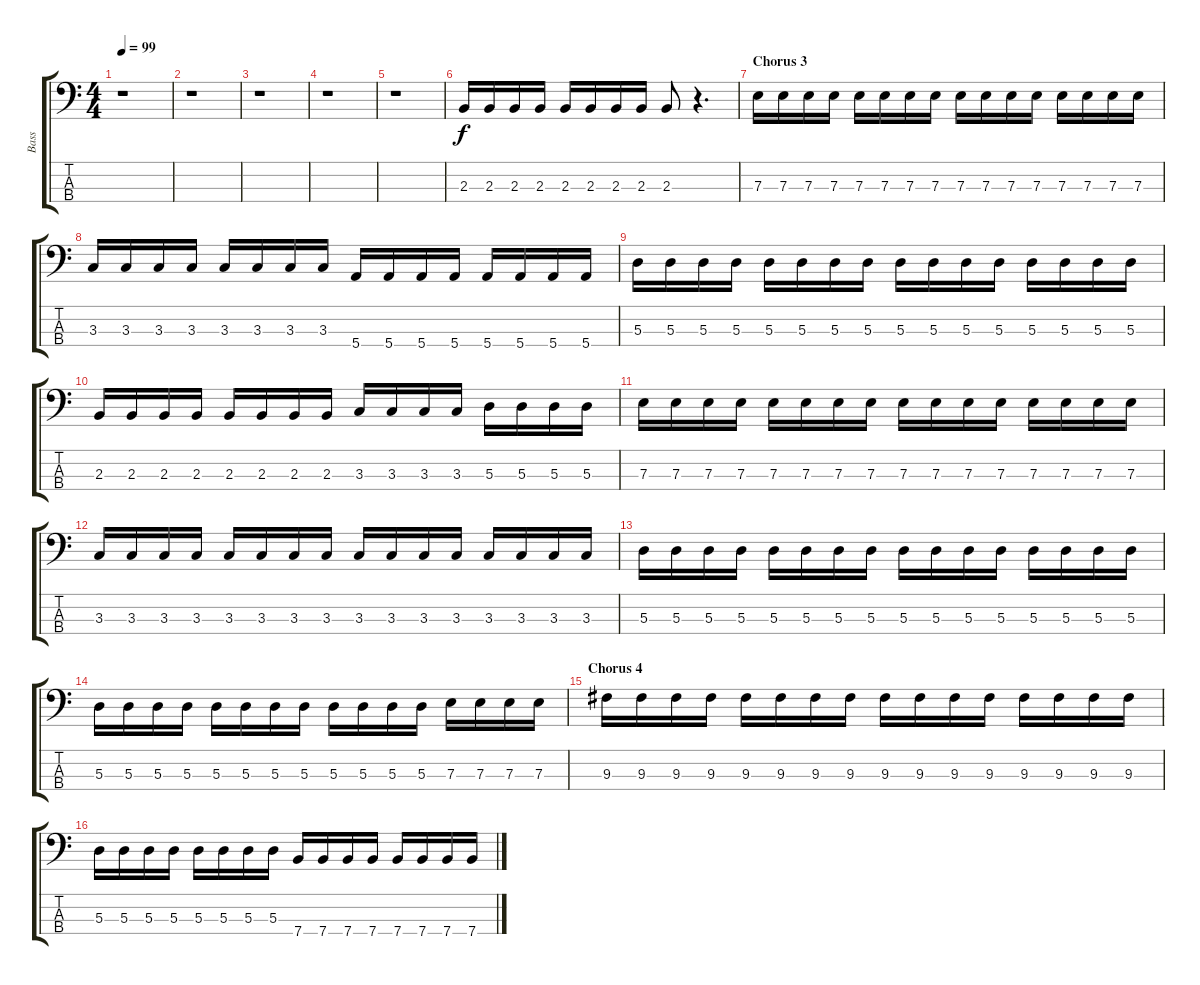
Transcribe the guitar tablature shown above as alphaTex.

\track ("Bass" "Bass") {instrument electricbassfinger}
\staff {score tabs}
\tuning (G2 D2 A1 E1) {hide}
\ts (4 4)
\tempo 99
\clef f4
\ks c
r.1{dy f} |
r.1 |
r.1 |
r.1 |
r.1 |
2.3.16 2.3.16 2.3.16 2.3.16 2.3.16 2.3.16 2.3.16 2.3.16 2.3.8 r.4{d} |
\section ("" "Chorus 3")
7.3.16 7.3.16 7.3.16 7.3.16 7.3.16 7.3.16 7.3.16 7.3.16 7.3.16 7.3.16 7.3.16 7.3.16 7.3.16 7.3.16 7.3.16 7.3.16 |
3.3.16 3.3.16 3.3.16 3.3.16 3.3.16 3.3.16 3.3.16 3.3.16 5.4.16 5.4.16 5.4.16 5.4.16 5.4.16 5.4.16 5.4.16 5.4.16 |
5.3.16 5.3.16 5.3.16 5.3.16 5.3.16 5.3.16 5.3.16 5.3.16 5.3.16 5.3.16 5.3.16 5.3.16 5.3.16 5.3.16 5.3.16 5.3.16 |
2.3.16 2.3.16 2.3.16 2.3.16 2.3.16 2.3.16 2.3.16 2.3.16 3.3.16 3.3.16 3.3.16 3.3.16 5.3.16 5.3.16 5.3.16 5.3.16 |
7.3.16 7.3.16 7.3.16 7.3.16 7.3.16 7.3.16 7.3.16 7.3.16 7.3.16 7.3.16 7.3.16 7.3.16 7.3.16 7.3.16 7.3.16 7.3.16 |
3.3.16 3.3.16 3.3.16 3.3.16 3.3.16 3.3.16 3.3.16 3.3.16 3.3.16 3.3.16 3.3.16 3.3.16 3.3.16 3.3.16 3.3.16 3.3.16 |
5.3.16 5.3.16 5.3.16 5.3.16 5.3.16 5.3.16 5.3.16 5.3.16 5.3.16 5.3.16 5.3.16 5.3.16 5.3.16 5.3.16 5.3.16 5.3.16 |
5.3.16 5.3.16 5.3.16 5.3.16 5.3.16 5.3.16 5.3.16 5.3.16 5.3.16 5.3.16 5.3.16 5.3.16 7.3.16 7.3.16 7.3.16 7.3.16 |
\section ("" "Chorus 4")
9.3.16 9.3.16 9.3.16 9.3.16 9.3.16 9.3.16 9.3.16 9.3.16 9.3.16 9.3.16 9.3.16 9.3.16 9.3.16 9.3.16 9.3.16 9.3.16 |
5.3.16 5.3.16 5.3.16 5.3.16 5.3.16 5.3.16 5.3.16 5.3.16 7.4.16 7.4.16 7.4.16 7.4.16 7.4.16 7.4.16 7.4.16 7.4.16
